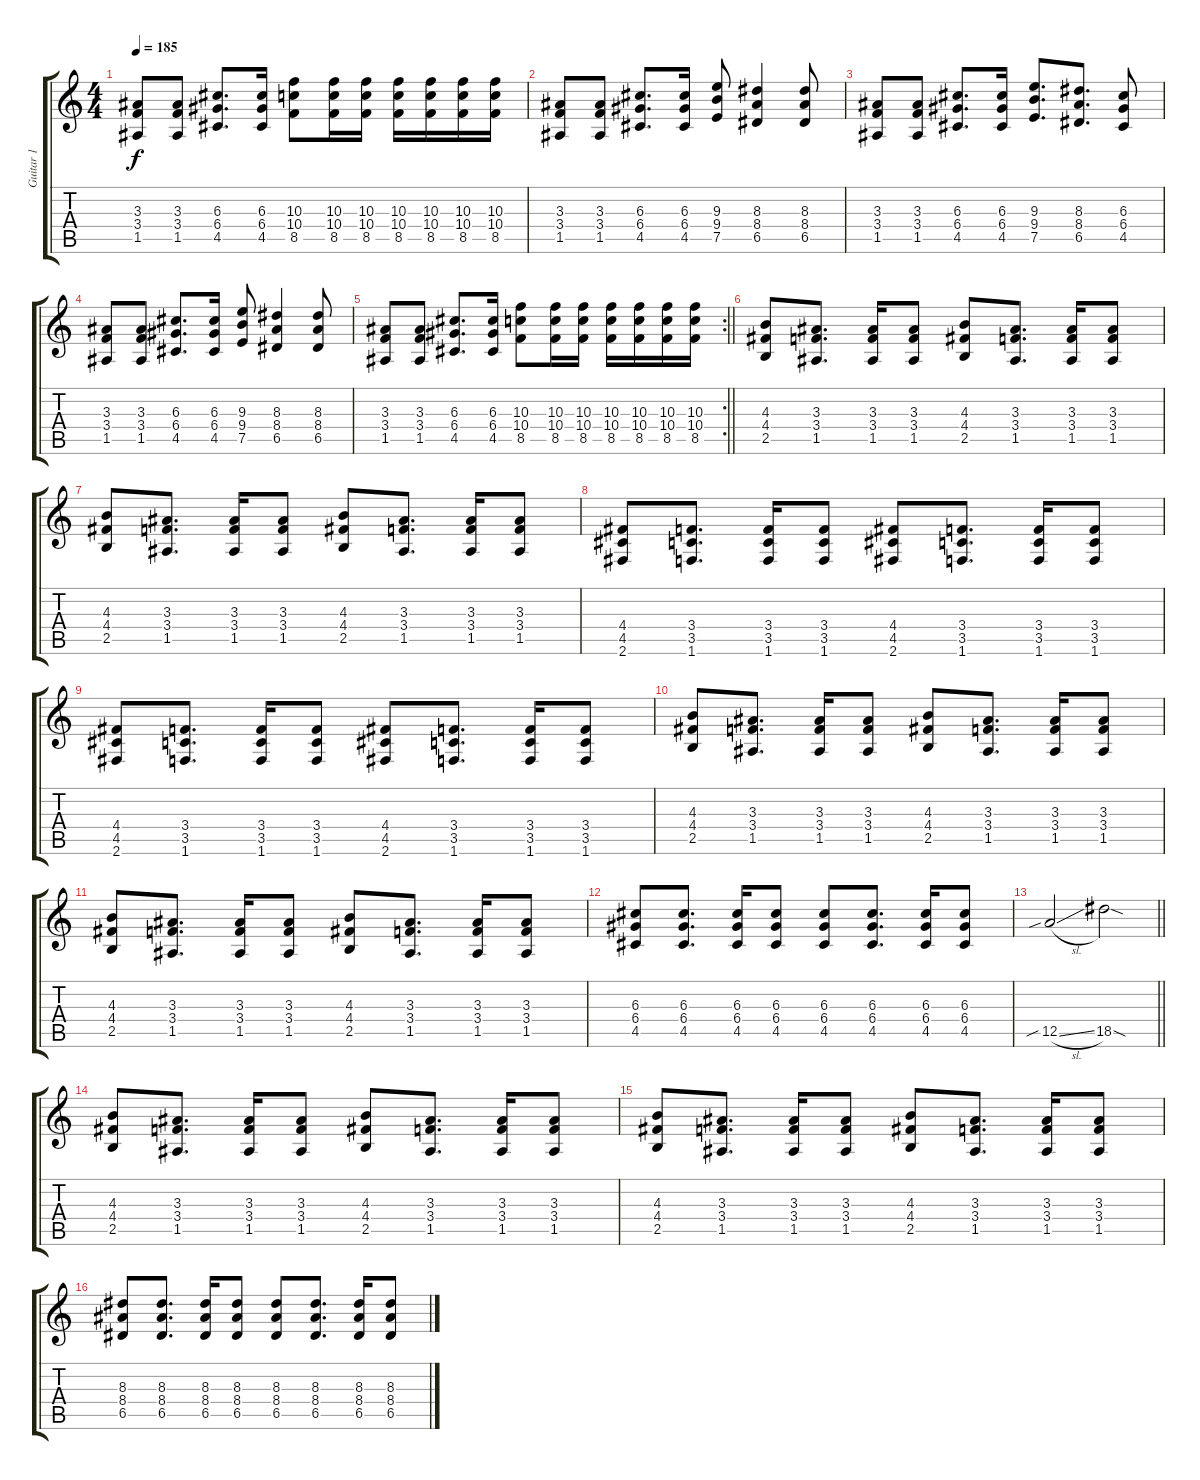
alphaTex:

\track ("Guitar 1" "Guitar 1") {instrument distortionguitar}
\staff {score tabs}
\tuning (E4 B3 G3 D3 A2 E2) {hide}
\ts (4 4)
\tempo 185
\clef g2
\ks c
(3.3 3.4 1.5).8{dy f} (3.3 3.4 1.5).8 (6.3 6.4 4.5).8{d} (6.3 6.4 4.5).16 (10.3 10.4 8.5).8 (10.3 10.4 8.5).16 (10.3 10.4 8.5).16 (10.3 10.4 8.5).16 (10.3 10.4 8.5).16 (10.3 10.4 8.5).16 (10.3 10.4 8.5).16 |
(3.3 3.4 1.5).8 (3.3 3.4 1.5).8 (6.3 6.4 4.5).8{d} (6.3 6.4 4.5).16 (9.3 9.4 7.5).8 (8.3 8.4 6.5).4 (8.3 8.4 6.5).8 |
(3.3 3.4 1.5).8 (3.3 3.4 1.5).8 (6.3 6.4 4.5).8{d} (6.3 6.4 4.5).16 (9.3 9.4 7.5).8{d} (8.3 8.4 6.5).8{d} (6.3 6.4 4.5).8 |
(3.3 3.4 1.5).8 (3.3 3.4 1.5).8 (6.3 6.4 4.5).8{d} (6.3 6.4 4.5).16 (9.3 9.4 7.5).8 (8.3 8.4 6.5).4 (8.3 8.4 6.5).8 |
\rc 2
\barLineRight lightlight
(3.3 3.4 1.5).8 (3.3 3.4 1.5).8 (6.3 6.4 4.5).8{d} (6.3 6.4 4.5).16 (10.3 10.4 8.5).8 (10.3 10.4 8.5).16 (10.3 10.4 8.5).16 (10.3 10.4 8.5).16 (10.3 10.4 8.5).16 (10.3 10.4 8.5).16 (10.3 10.4 8.5).16 |
(4.3 4.4 2.5).8 (3.3 3.4 1.5).8{d} (3.3 3.4 1.5).16 (3.3 3.4 1.5).8 (4.3 4.4 2.5).8 (3.3 3.4 1.5).8{d} (3.3 3.4 1.5).16 (3.3 3.4 1.5).8 |
(4.3 4.4 2.5).8 (3.3 3.4 1.5).8{d} (3.3 3.4 1.5).16 (3.3 3.4 1.5).8 (4.3 4.4 2.5).8 (3.3 3.4 1.5).8{d} (3.3 3.4 1.5).16 (3.3 3.4 1.5).8 |
(4.4 4.5 2.6).8 (3.4 3.5 1.6).8{d} (3.4 3.5 1.6).16 (3.4 3.5 1.6).8 (4.4 4.5 2.6).8 (3.4 3.5 1.6).8{d} (3.4 3.5 1.6).16 (3.4 3.5 1.6).8 |
(4.4 4.5 2.6).8 (3.4 3.5 1.6).8{d} (3.4 3.5 1.6).16 (3.4 3.5 1.6).8 (4.4 4.5 2.6).8 (3.4 3.5 1.6).8{d} (3.4 3.5 1.6).16 (3.4 3.5 1.6).8 |
(4.3 4.4 2.5).8 (3.3 3.4 1.5).8{d} (3.3 3.4 1.5).16 (3.3 3.4 1.5).8 (4.3 4.4 2.5).8 (3.3 3.4 1.5).8{d} (3.3 3.4 1.5).16 (3.3 3.4 1.5).8 |
(4.3 4.4 2.5).8 (3.3 3.4 1.5).8{d} (3.3 3.4 1.5).16 (3.3 3.4 1.5).8 (4.3 4.4 2.5).8 (3.3 3.4 1.5).8{d} (3.3 3.4 1.5).16 (3.3 3.4 1.5).8 |
(6.3 6.4 4.5).8 (6.3 6.4 4.5).8{d} (6.3 6.4 4.5).16 (6.3 6.4 4.5).8 (6.3 6.4 4.5).8 (6.3 6.4 4.5).8{d} (6.3 6.4 4.5).16 (6.3 6.4 4.5).8 |
\barLineRight lightlight
12.5{sib sl}.2 18.5{sod}.2 |
(4.3 4.4 2.5).8 (3.3 3.4 1.5).8{d} (3.3 3.4 1.5).16 (3.3 3.4 1.5).8 (4.3 4.4 2.5).8 (3.3 3.4 1.5).8{d} (3.3 3.4 1.5).16 (3.3 3.4 1.5).8 |
(4.3 4.4 2.5).8 (3.3 3.4 1.5).8{d} (3.3 3.4 1.5).16 (3.3 3.4 1.5).8 (4.3 4.4 2.5).8 (3.3 3.4 1.5).8{d} (3.3 3.4 1.5).16 (3.3 3.4 1.5).8 |
(8.3 8.4 6.5).8 (8.3 8.4 6.5).8{d} (8.3 8.4 6.5).16 (8.3 8.4 6.5).8 (8.3 8.4 6.5).8 (8.3 8.4 6.5).8{d} (8.3 8.4 6.5).16 (8.3 8.4 6.5).8
